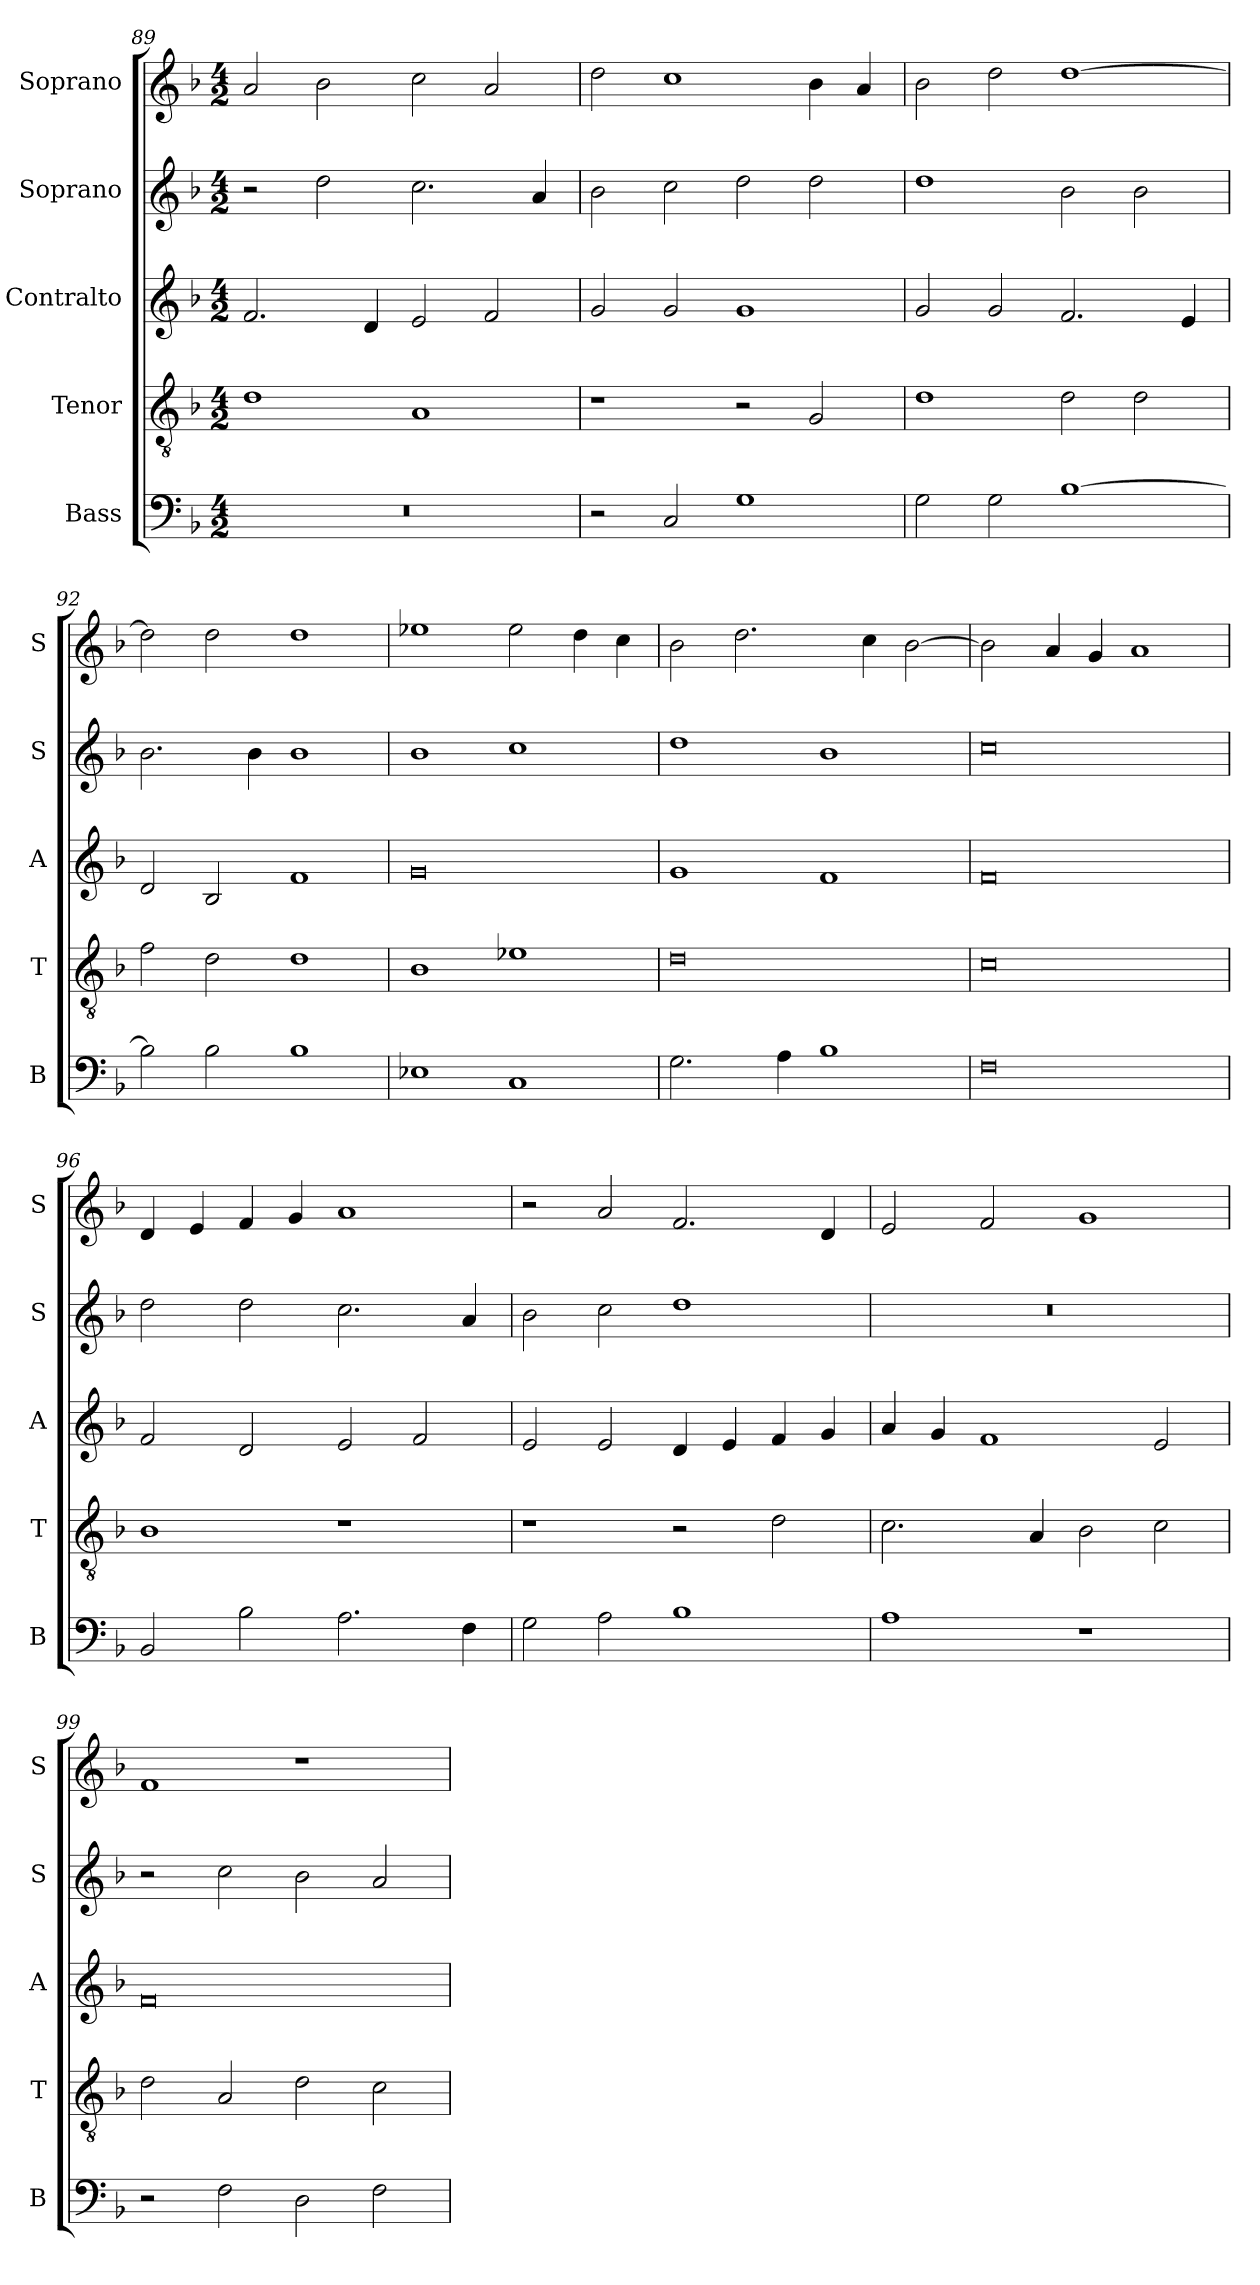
**kern	**kern	**kern	**kern	**kern
*part5	*part4	*part3	*part2	*part1
*staff5	*staff4	*staff3	*staff2	*staff1
*I"Bass	*I"Tenor	*I"Contralto	*I"Soprano	*I"Soprano
*I'B	*I'T	*I'A	*I'S	*I'S
*clefF4	*clefGv2	*clefG2	*clefG2	*clefG2
*k[b-]	*k[b-]	*k[b-]	*k[b-]	*k[b-]
*F:ion	*F:ion	*F:ion	*F:ion	*F:ion
*M4/2	*M4/2	*M4/2	*M4/2	*M4/2
=89	=89	=89	=89	=89
0r	1d	2.f	2r	2a
.	.	.	2dd	2b-
.	.	4d	.	.
.	1A	2e	2.cc	2cc
.	.	2f	.	2a
.	.	.	4a	.
=90	=90	=90	=90	=90
2r	1r	2g	2b-	2dd
2C	.	2g	2cc	1cc
1G	2r	1g	2dd	.
.	2G	.	2dd	4b-
.	.	.	.	4a
=91	=91	=91	=91	=91
2G	1d	2g	1dd	2b-
2G	.	2g	.	2dd
[1B-	2d	2.f	2b-	[1dd
.	2d	.	2b-	.
.	.	4e	.	.
=92	=92	=92	=92	=92
2B-]	2f	2d	2.b-	2dd]
2B-	2d	2B-	.	2dd
.	.	.	4b-	.
1B-	1d	1f	1b-	1dd
=93	=93	=93	=93	=93
1E-X	1B-	0g	1b-	1ee-X
1C	1e-X	.	1cc	2ee-
.	.	.	.	4dd
.	.	.	.	4cc
=94	=94	=94	=94	=94
2.G	0d	1g	1dd	2b-
.	.	.	.	2.dd
4A	.	.	.	.
1B-	.	1f	1b-	.
.	.	.	.	4cc
.	.	.	.	[2b-
=95	=95	=95	=95	=95
0F	0c	0f	0cc	2b-]
.	.	.	.	4a
.	.	.	.	4g
.	.	.	.	1a
=96	=96	=96	=96	=96
2BB-	1B-	2f	2dd	4d
.	.	.	.	4e
2B-	.	2d	2dd	4f
.	.	.	.	4g
2.A	1r	2e	2.cc	1a
.	.	2f	.	.
4F	.	.	4a	.
=97	=97	=97	=97	=97
2G	1r	2e	2b-	2r
2A	.	2e	2cc	2a
1B-	2r	4d	1dd	2.f
.	.	4e	.	.
.	2d	4f	.	.
.	.	4g	.	4d
=98	=98	=98	=98	=98
1A	2.c	4a	0r	2e
.	.	4g	.	.
.	.	1f	.	2f
.	4A	.	.	.
1r	2B-	.	.	1g
.	2c	2e	.	.
=99	=99	=99	=99	=99
2r	2d	0f	2r	1f
2F	2A	.	2cc	.
2D	2d	.	2b-	1r
2F	2c	.	2a	.
=	=	=	=	=
*-	*-	*-	*-	*-
